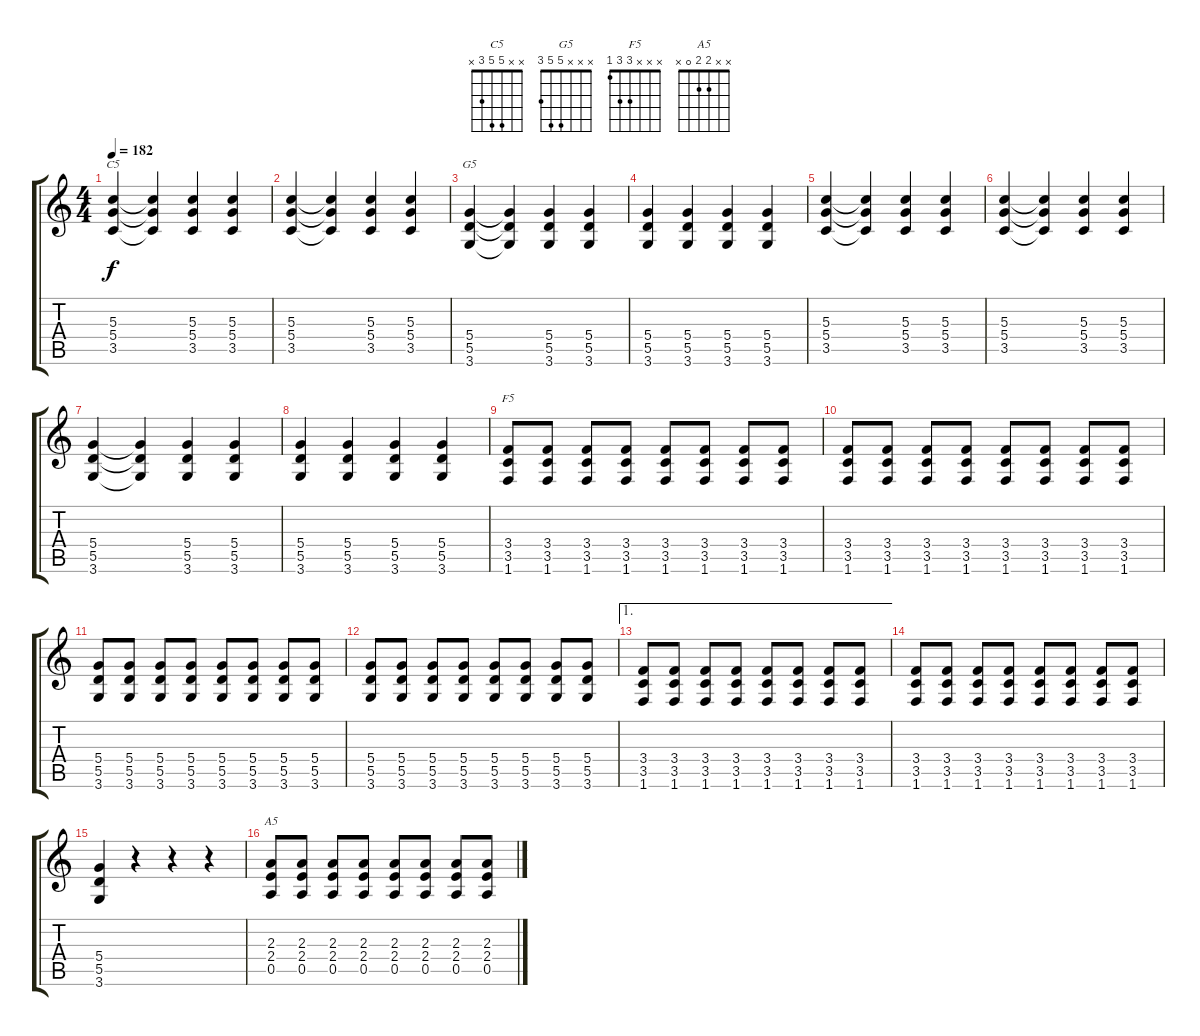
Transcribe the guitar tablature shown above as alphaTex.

\track "" {instrument distortionguitar}
\staff {score tabs}
\tuning (E4 B3 G3 D3 A2 E2) {hide}
\chord ("C5" x x 5 5 3 x)
\chord ("G5" x x x 5 5 3)
\chord ("F5" x x x 3 3 1)
\chord ("A5" x x 2 2 0 x)
\ts (4 4)
\tempo 182
\clef g2
\ks c
(5.3 5.4 3.5).4{ch "C5" dy f} (5.3{t} 5.4{t} 3.5{t}).4 (5.3 5.4 3.5).4 (5.3 5.4 3.5).4 |
(5.3 5.4 3.5).4 (5.3{t} 5.4{t} 3.5{t}).4 (5.3 5.4 3.5).4 (5.3 5.4 3.5).4 |
(5.4 5.5 3.6).4{ch "G5"} (5.4{t} 5.5{t} 3.6{t}).4 (5.4 5.5 3.6).4 (5.4 5.5 3.6).4 |
(5.4 5.5 3.6).4 (5.4 5.5 3.6).4 (5.4 5.5 3.6).4 (5.4 5.5 3.6).4 |
(5.3 5.4 3.5).4 (5.3{t} 5.4{t} 3.5{t}).4 (5.3 5.4 3.5).4 (5.3 5.4 3.5).4 |
(5.3 5.4 3.5).4 (5.3{t} 5.4{t} 3.5{t}).4 (5.3 5.4 3.5).4 (5.3 5.4 3.5).4 |
(5.4 5.5 3.6).4 (5.4{t} 5.5{t} 3.6{t}).4 (5.4 5.5 3.6).4 (5.4 5.5 3.6).4 |
(5.4 5.5 3.6).4 (5.4 5.5 3.6).4 (5.4 5.5 3.6).4 (5.4 5.5 3.6).4 |
(3.4 3.5 1.6).8{ch "F5"} (3.4 3.5 1.6).8 (3.4 3.5 1.6).8 (3.4 3.5 1.6).8 (3.4 3.5 1.6).8 (3.4 3.5 1.6).8 (3.4 3.5 1.6).8 (3.4 3.5 1.6).8 |
(3.4 3.5 1.6).8 (3.4 3.5 1.6).8 (3.4 3.5 1.6).8 (3.4 3.5 1.6).8 (3.4 3.5 1.6).8 (3.4 3.5 1.6).8 (3.4 3.5 1.6).8 (3.4 3.5 1.6).8 |
(5.4 5.5 3.6).8 (5.4 5.5 3.6).8 (5.4 5.5 3.6).8 (5.4 5.5 3.6).8 (5.4 5.5 3.6).8 (5.4 5.5 3.6).8 (5.4 5.5 3.6).8 (5.4 5.5 3.6).8 |
(5.4 5.5 3.6).8 (5.4 5.5 3.6).8 (5.4 5.5 3.6).8 (5.4 5.5 3.6).8 (5.4 5.5 3.6).8 (5.4 5.5 3.6).8 (5.4 5.5 3.6).8 (5.4 5.5 3.6).8 |
\ae 1
(3.4 3.5 1.6).8 (3.4 3.5 1.6).8 (3.4 3.5 1.6).8 (3.4 3.5 1.6).8 (3.4 3.5 1.6).8 (3.4 3.5 1.6).8 (3.4 3.5 1.6).8 (3.4 3.5 1.6).8 |
(3.4 3.5 1.6).8 (3.4 3.5 1.6).8 (3.4 3.5 1.6).8 (3.4 3.5 1.6).8 (3.4 3.5 1.6).8 (3.4 3.5 1.6).8 (3.4 3.5 1.6).8 (3.4 3.5 1.6).8 |
(5.4 5.5 3.6).4 r.4 r.4 r.4 |
(2.3 2.4 0.5).8{ch "A5"} (2.3 2.4 0.5).8 (2.3 2.4 0.5).8 (2.3 2.4 0.5).8 (2.3 2.4 0.5).8 (2.3 2.4 0.5).8 (2.3 2.4 0.5).8 (2.3 2.4 0.5).8
